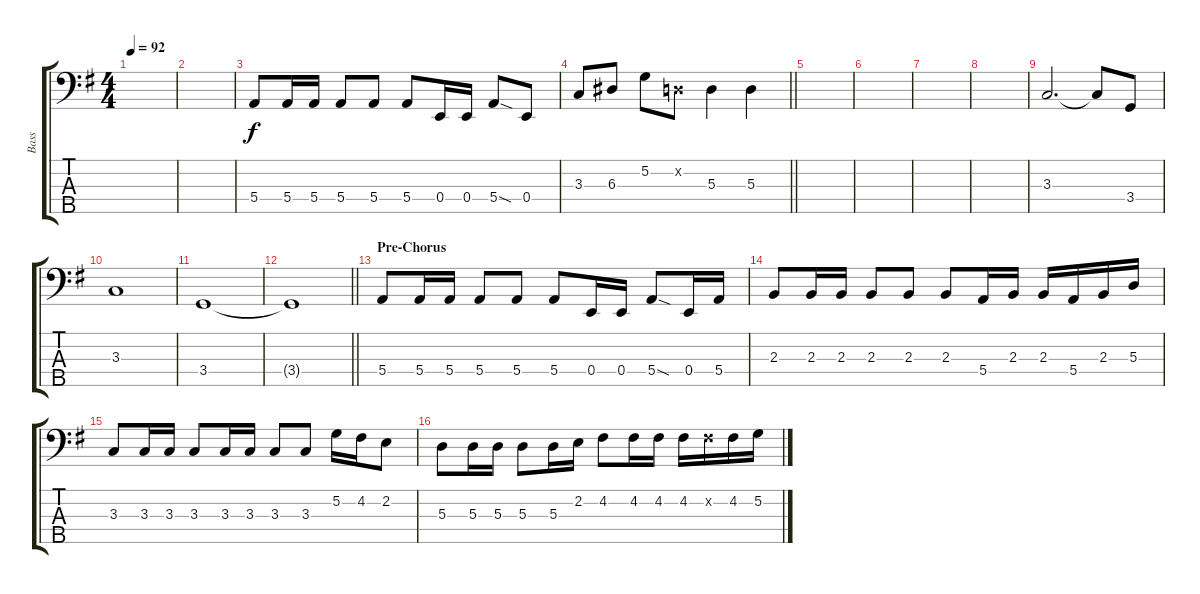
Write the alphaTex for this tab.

\track ("Bass" "Bass") {instrument electricbassfinger}
\staff {score tabs}
\tuning (G2 D2 A1 E1 B0) {hide}
\ts (4 4)
\tempo 92
\clef f4
\ks g
|
|
5.4.8 5.4.16 5.4.16 5.4.8 5.4.8 5.4.8 0.4.16 0.4.16 5.4{sod}.8 0.4.8 |
\barLineRight lightlight
3.3.8 6.3.8 5.2.8 0.2{x}.8 5.3.4 5.3.4 |
\section ("" "")
|
|
|
|
3.3.2{d} 3.3{t}.8 3.4.8 |
3.3.1 |
3.4.1 |
\barLineRight lightlight
3.4{t}.1 |
\section ("" "Pre-Chorus")
5.4.8 5.4.16 5.4.16 5.4.8 5.4.8 5.4.8 0.4.16 0.4.16 5.4{sod}.8 0.4.16 5.4.16 |
2.3.8 2.3.16 2.3.16 2.3.8 2.3.8 2.3.8 5.4.16 2.3.16 2.3.16 5.4.16 2.3.16 5.3.16 |
3.3.8 3.3.16 3.3.16 3.3.8 3.3.16 3.3.16 3.3.8 3.3.8 5.2.16 4.2.16 2.2.8 |
5.3.8 5.3.16 5.3.16 5.3.8 5.3.16 2.2.16 4.2.8 4.2.16 4.2.16 4.2.16 4.2{x}.16 4.2.16 5.2.16
